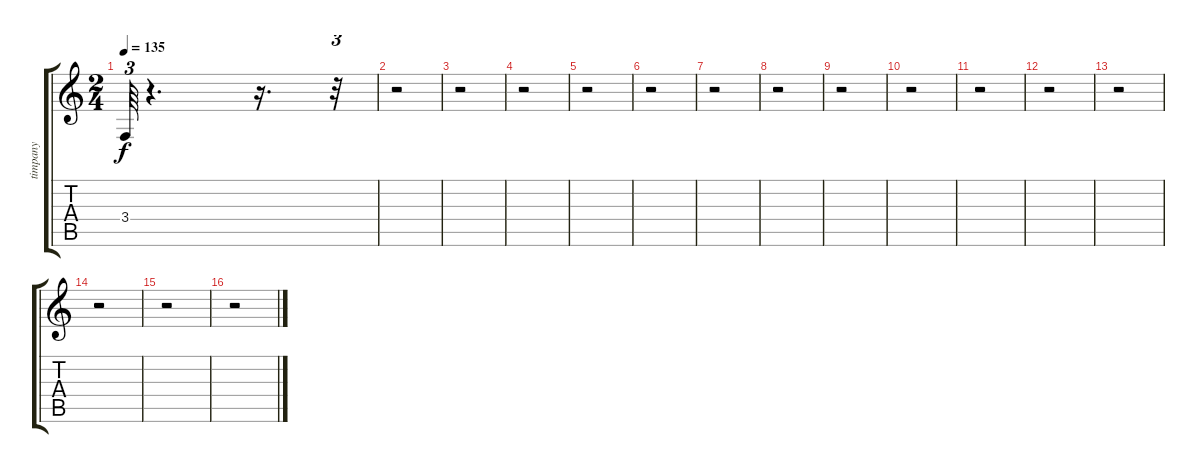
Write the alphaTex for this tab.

\track ("timpany" "timpany") {instrument timpani}
\staff {score tabs}
\tuning (E4 B3 G3 D3 A2 E2) {hide}
\ts (2 4)
\tempo 135
\clef g2
\ks c
3.4{t}.64{tu (3 2) dy f} r.4{d} r.16{d} r.32{tu (3 2)} |
r.2 |
r.2 |
r.2 |
r.2 |
r.2 |
r.2 |
r.2 |
r.2 |
r.2 |
r.2 |
r.2 |
r.2 |
r.2 |
r.2 |
r.2
